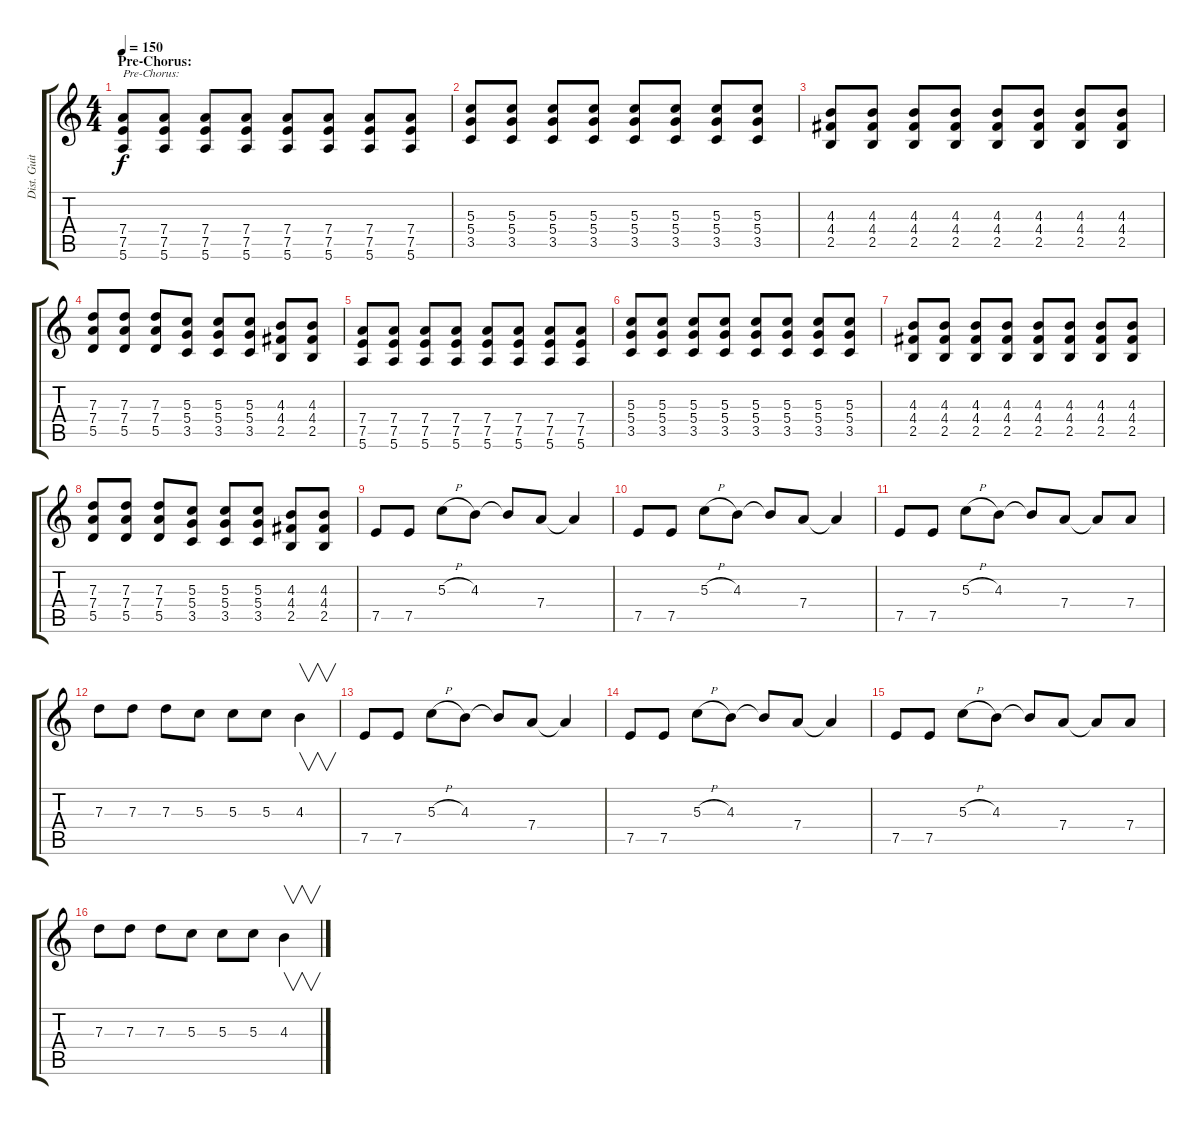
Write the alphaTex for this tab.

\track ("Dist. Guitar 1" "Dist. Guit") {instrument distortionguitar}
\staff {score tabs}
\tuning (E4 B3 G3 D3 A2 E2) {hide}
\ts (4 4)
\section ("" "Pre-Chorus:")
\tempo 150
\clef g2
\ks c
(7.4 7.5 5.6).8{txt "Pre-Chorus:" dy f} (7.4 7.5 5.6).8 (7.4 7.5 5.6).8 (7.4 7.5 5.6).8 (7.4 7.5 5.6).8 (7.4 7.5 5.6).8 (7.4 7.5 5.6).8 (7.4 7.5 5.6).8 |
(5.3 5.4 3.5).8 (5.3 5.4 3.5).8 (5.3 5.4 3.5).8 (5.3 5.4 3.5).8 (5.3 5.4 3.5).8 (5.3 5.4 3.5).8 (5.3 5.4 3.5).8 (5.3 5.4 3.5).8 |
(4.3 4.4 2.5).8 (4.3 4.4 2.5).8 (4.3 4.4 2.5).8 (4.3 4.4 2.5).8 (4.3 4.4 2.5).8 (4.3 4.4 2.5).8 (4.3 4.4 2.5).8 (4.3 4.4 2.5).8 |
(7.3 7.4 5.5).8 (7.3 7.4 5.5).8 (7.3 7.4 5.5).8 (5.3 5.4 3.5).8 (5.3 5.4 3.5).8 (5.3 5.4 3.5).8 (4.3 4.4 2.5).8 (4.3 4.4 2.5).8 |
(7.4 7.5 5.6).8 (7.4 7.5 5.6).8 (7.4 7.5 5.6).8 (7.4 7.5 5.6).8 (7.4 7.5 5.6).8 (7.4 7.5 5.6).8 (7.4 7.5 5.6).8 (7.4 7.5 5.6).8 |
(5.3 5.4 3.5).8 (5.3 5.4 3.5).8 (5.3 5.4 3.5).8 (5.3 5.4 3.5).8 (5.3 5.4 3.5).8 (5.3 5.4 3.5).8 (5.3 5.4 3.5).8 (5.3 5.4 3.5).8 |
(4.3 4.4 2.5).8 (4.3 4.4 2.5).8 (4.3 4.4 2.5).8 (4.3 4.4 2.5).8 (4.3 4.4 2.5).8 (4.3 4.4 2.5).8 (4.3 4.4 2.5).8 (4.3 4.4 2.5).8 |
(7.3 7.4 5.5).8 (7.3 7.4 5.5).8 (7.3 7.4 5.5).8 (5.3 5.4 3.5).8 (5.3 5.4 3.5).8 (5.3 5.4 3.5).8 (4.3 4.4 2.5).8 (4.3 4.4 2.5).8 |
7.5.8 7.5.8 5.3{h}.8 4.3.8 4.3{t}.8 7.4.8 7.4{t}.4 |
7.5.8 7.5.8 5.3{h}.8 4.3.8 4.3{t}.8 7.4.8 7.4{t}.4 |
7.5.8 7.5.8 5.3{h}.8 4.3.8 4.3{t}.8 7.4.8 7.4{t}.8 7.4.8 |
7.3.8 7.3.8 7.3.8 5.3.8 5.3.8 5.3.8 4.3.4{v} |
7.5.8 7.5.8 5.3{h}.8 4.3.8 4.3{t}.8 7.4.8 7.4{t}.4 |
7.5.8 7.5.8 5.3{h}.8 4.3.8 4.3{t}.8 7.4.8 7.4{t}.4 |
7.5.8 7.5.8 5.3{h}.8 4.3.8 4.3{t}.8 7.4.8 7.4{t}.8 7.4.8 |
7.3.8 7.3.8 7.3.8 5.3.8 5.3.8 5.3.8 4.3.4{v}
